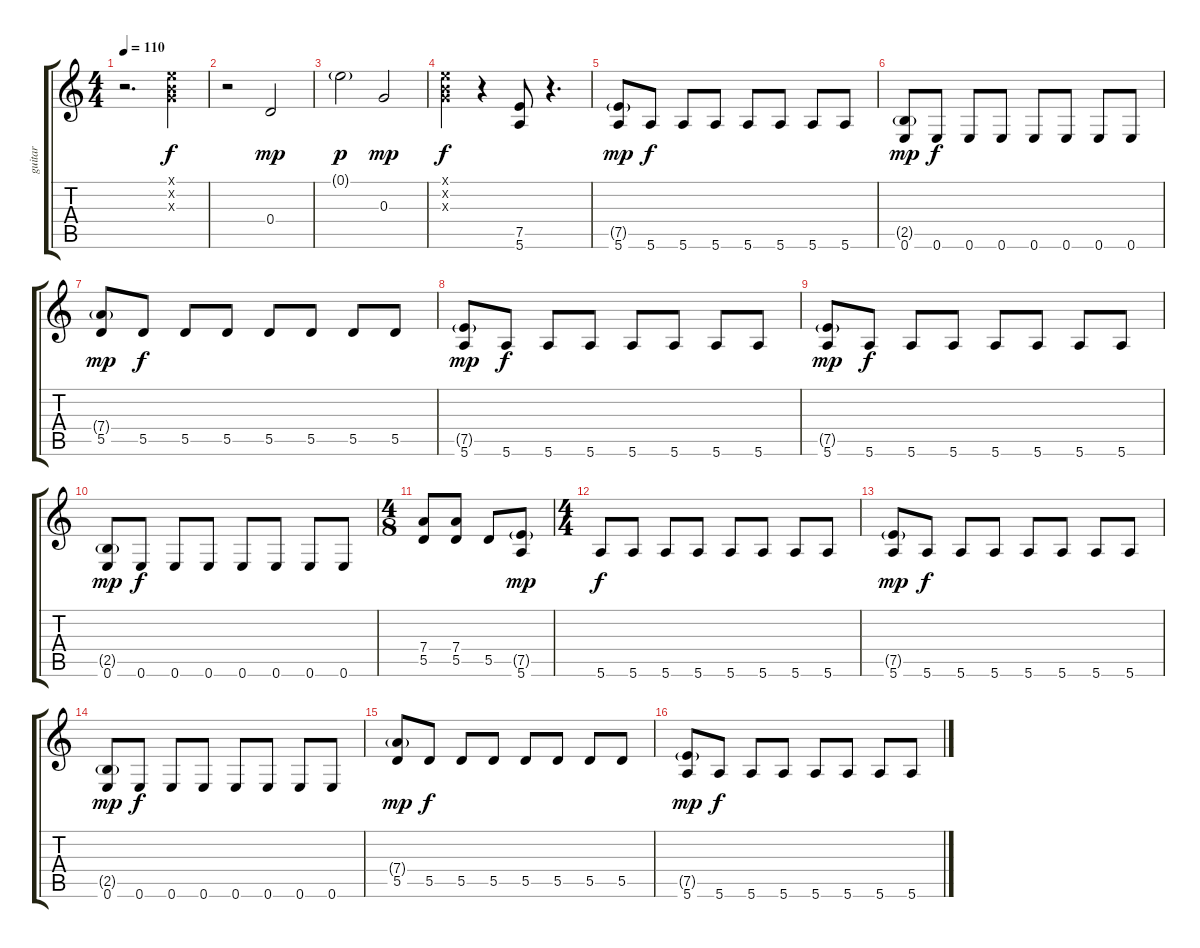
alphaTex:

\track ("guitar" "guitar") {instrument electricguitarmuted}
\staff {score tabs}
\tuning (E4 B3 G3 D3 A2 E2) {hide}
\ts (4 4)
\tempo 110
\clef g2
\ks c
r.2{d dy f instrument overdrivenguitar} (0.1{x} 0.2{x} 0.3{x}).4 |
r.2 0.4.2{dy mp} |
0.1{g}.2{dy p} 0.3.2{dy mp} |
(0.1{x} 0.2{x} 0.3{x}).4{dy f} r.4 (7.5 5.6).8 r.4{d} |
(7.5{g} 5.6).8{dy mp instrument electricguitarmuted} 5.6.8{dy f} 5.6.8 5.6.8 5.6.8 5.6.8 5.6.8 5.6.8 |
(2.5{g} 0.6).8{dy mp} 0.6.8{dy f} 0.6.8 0.6.8 0.6.8 0.6.8 0.6.8 0.6.8 |
(7.4{g} 5.5).8{dy mp} 5.5.8{dy f} 5.5.8 5.5.8 5.5.8 5.5.8 5.5.8 5.5.8 |
(7.5{g} 5.6).8{dy mp} 5.6.8{dy f} 5.6.8 5.6.8 5.6.8 5.6.8 5.6.8 5.6.8 |
(7.5{g} 5.6).8{dy mp} 5.6.8{dy f} 5.6.8 5.6.8 5.6.8 5.6.8 5.6.8 5.6.8 |
(2.5{g} 0.6).8{dy mp} 0.6.8{dy f} 0.6.8 0.6.8 0.6.8 0.6.8 0.6.8 0.6.8 |
\ts (4 8)
(7.4 5.5).8{instrument overdrivenguitar} (7.4 5.5).8 5.5.8 (7.5{g} 5.6).8{dy mp instrument electricguitarmuted} |
\ts (4 4)
5.6.8{dy f} 5.6.8 5.6.8 5.6.8 5.6.8 5.6.8 5.6.8 5.6.8 |
(7.5{g} 5.6).8{dy mp} 5.6.8{dy f} 5.6.8 5.6.8 5.6.8 5.6.8 5.6.8 5.6.8 |
(2.5{g} 0.6).8{dy mp} 0.6.8{dy f} 0.6.8 0.6.8 0.6.8 0.6.8 0.6.8 0.6.8 |
(7.4{g} 5.5).8{dy mp} 5.5.8{dy f} 5.5.8 5.5.8 5.5.8 5.5.8 5.5.8 5.5.8 |
(7.5{g} 5.6).8{dy mp} 5.6.8{dy f} 5.6.8 5.6.8 5.6.8 5.6.8 5.6.8 5.6.8
